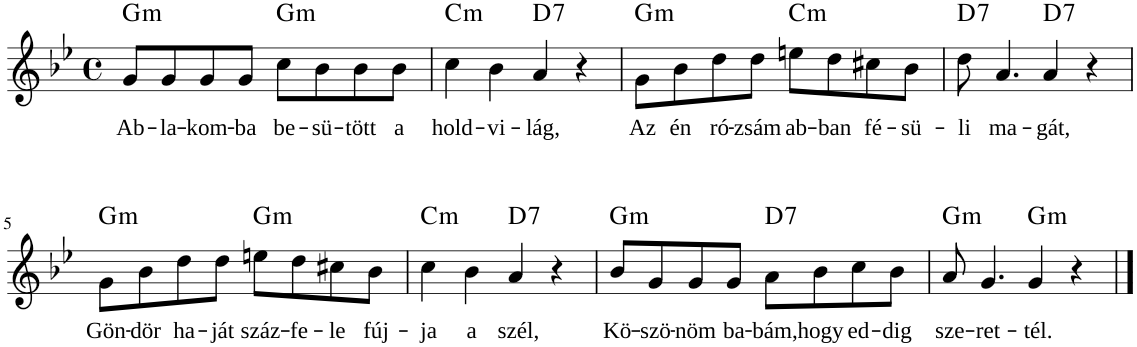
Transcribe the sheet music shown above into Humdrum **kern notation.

**kern	**text	**harte
*part1	*part1	*part1
*staff1	*staff1	*
*I"Piano	*	*
*I'Pno	*	*
*clefG2	*	*
*k[b-e-]	*	*
*M4/4	*	*
*met(c)	*	*
=1	=1	=1
!	!LO:LY:b	!LO:H:kt=m
8g/L	Ab-	G:min
!	!LO:LY:b	!
8g/	-la-	.
!	!LO:LY:b	!
8g/	-kom-	.
!	!LO:LY:b	!
8g/J	-ba	.
!	!LO:LY:b	!LO:H:kt=m
8cc\L	be-	G:min
!	!LO:LY:b	!
8b-\	-sü-	.
!	!LO:LY:b	!
8b-\	-tött	.
!	!LO:LY:b	!
8b-\J	a	.
=2	=2	=2
!	!LO:LY:b	!LO:H:kt=m
4cc\	hold-	C:min
!	!LO:LY:b	!
4b-\	-vi-	.
!	!LO:LY:b	!LO:H:kt=7
4a/	-lág,	D:7
4r	.	.
=3	=3	=3
!	!LO:LY:b	!LO:H:kt=m
8g\L	Az	G:min
!	!LO:LY:b	!
8b-\	én	.
!	!LO:LY:b	!
8dd\	ró-	.
!	!LO:LY:b	!
8dd\J	-zsám	.
!	!LO:LY:b	!LO:H:kt=m
8een\L	ab-	C:min
!	!LO:LY:b	!
8dd\	-ban	.
!	!LO:LY:b	!
8cc#X\	fé-	.
!	!LO:LY:b	!
8b-\J	-sü-	.
=4	=4	=4
!	!LO:LY:b	!LO:H:kt=7
8dd\	-li	D:7
!	!LO:LY:b	!
4.a/	ma-	.
!	!LO:LY:b	!LO:H:kt=7
4a/	-gát,	D:7
4r	.	.
!!LO:LB:g=z
=5	=5	=5
!	!LO:LY:b	!LO:H:kt=m
8g\L	Gön-	G:min
!	!LO:LY:b	!
8b-\	-dör	.
!	!LO:LY:b	!
8dd\	ha-	.
!	!LO:LY:b	!
8dd\J	-ját	.
!	!LO:LY:b	!LO:H:kt=m
8een\L	száz-	G:min
!	!LO:LY:b	!
8dd\	-fe-	.
!	!LO:LY:b	!
8cc#X\	-le	.
!	!LO:LY:b	!
8b-\J	fúj-	.
=6	=6	=6
!	!LO:LY:b	!LO:H:kt=m
4cc\	-ja	C:min
!	!LO:LY:b	!
4b-\	a	.
!	!LO:LY:b	!LO:H:kt=7
4a/	szél,	D:7
4r	.	.
=7	=7	=7
!	!LO:LY:b	!LO:H:kt=m
8b-/L	Kö-	G:min
!	!LO:LY:b	!
8g/	-szö-	.
!	!LO:LY:b	!
8g/	-nöm	.
!	!LO:LY:b	!
8g/J	ba-	.
!	!LO:LY:b	!LO:H:kt=7
8a\L	-bám,	D:7
!	!LO:LY:b	!
8b-\	hogy	.
!	!LO:LY:b	!
8cc\	ed-	.
!	!LO:LY:b	!
8b-\J	-dig	.
=8	=8	=8
!	!LO:LY:b	!LO:H:kt=m
8a/	sze-	G:min
!	!LO:LY:b	!
4.g/	-ret-	.
!	!LO:LY:b	!LO:H:kt=m
4g/	-tél.	G:min
4r	.	.
==	==	==
*-	*-	*-
